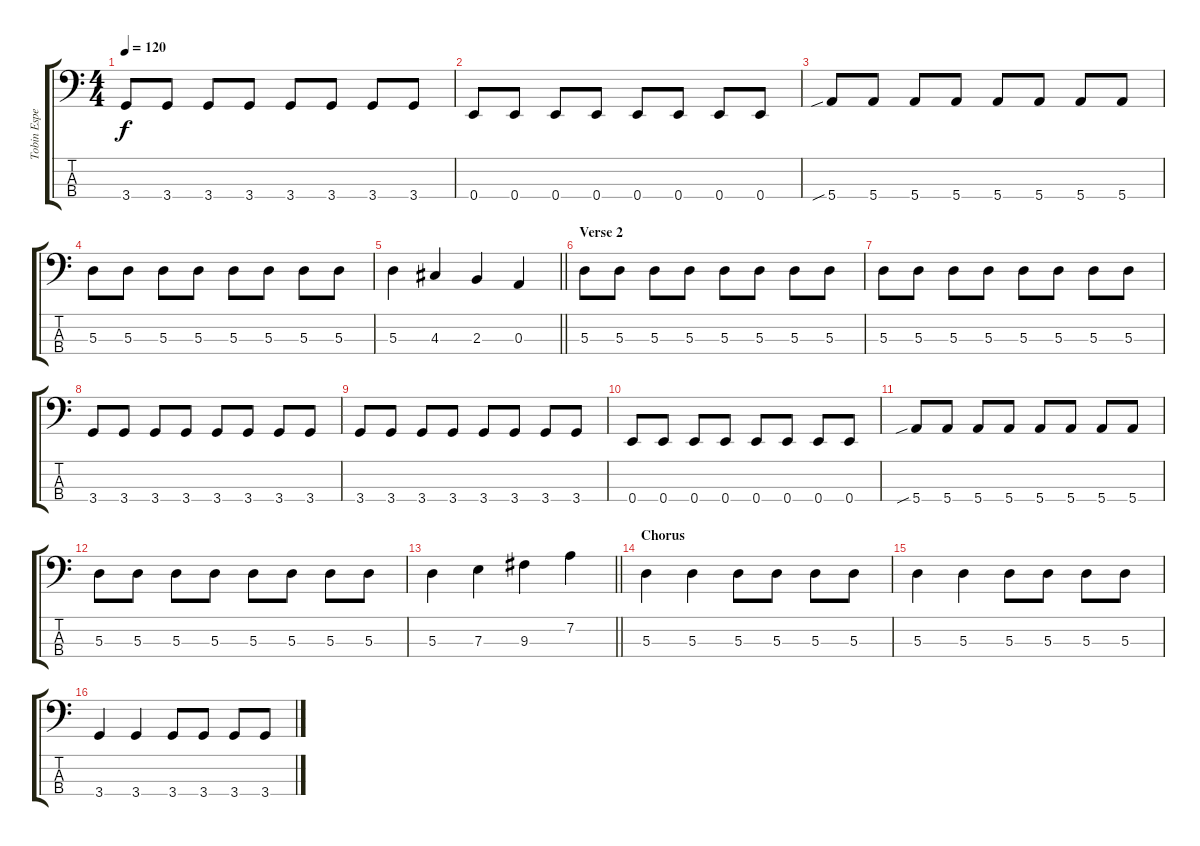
\track ("Tobin Esperance " "Tobin Espe") {instrument electricbasspick}
\staff {score tabs}
\tuning (G2 D2 A1 E1) {hide}
\ts (4 4)
\tempo 120
\clef f4
\ks c
3.4.8{dy f} 3.4.8 3.4.8 3.4.8 3.4.8 3.4.8 3.4.8 3.4.8 |
0.4.8 0.4.8 0.4.8 0.4.8 0.4.8 0.4.8 0.4.8 0.4.8 |
5.4{sib}.8 5.4.8 5.4.8 5.4.8 5.4.8 5.4.8 5.4.8 5.4.8 |
5.3.8 5.3.8 5.3.8 5.3.8 5.3.8 5.3.8 5.3.8 5.3.8 |
\barLineRight lightlight
5.3.4 4.3.4 2.3.4 0.3.4 |
\section ("" "Verse 2")
5.3.8 5.3.8 5.3.8 5.3.8 5.3.8 5.3.8 5.3.8 5.3.8 |
5.3.8 5.3.8 5.3.8 5.3.8 5.3.8 5.3.8 5.3.8 5.3.8 |
3.4.8 3.4.8 3.4.8 3.4.8 3.4.8 3.4.8 3.4.8 3.4.8 |
3.4.8 3.4.8 3.4.8 3.4.8 3.4.8 3.4.8 3.4.8 3.4.8 |
0.4.8 0.4.8 0.4.8 0.4.8 0.4.8 0.4.8 0.4.8 0.4.8 |
5.4{sib}.8 5.4.8 5.4.8 5.4.8 5.4.8 5.4.8 5.4.8 5.4.8 |
5.3.8 5.3.8 5.3.8 5.3.8 5.3.8 5.3.8 5.3.8 5.3.8 |
\barLineRight lightlight
5.3.4 7.3.4 9.3.4 7.2.4 |
\section ("" "Chorus")
5.3.4 5.3.4 5.3.8 5.3.8 5.3.8 5.3.8 |
5.3.4 5.3.4 5.3.8 5.3.8 5.3.8 5.3.8 |
3.4.4 3.4.4 3.4.8 3.4.8 3.4.8 3.4.8
